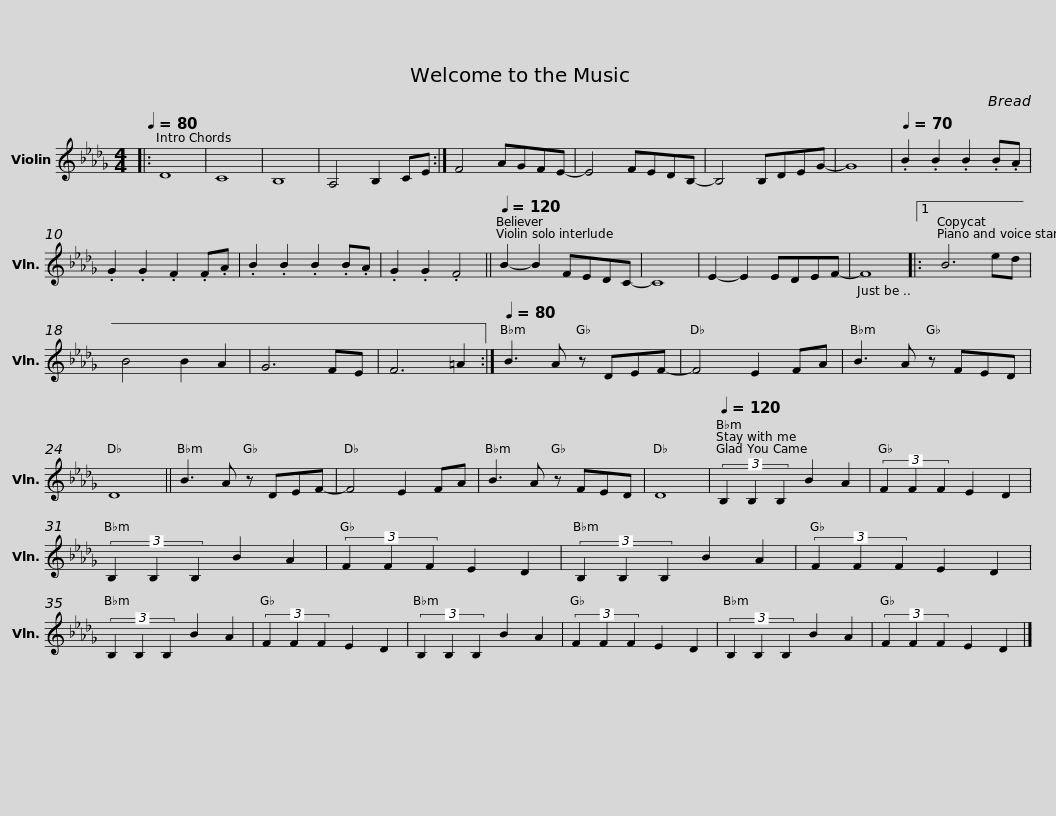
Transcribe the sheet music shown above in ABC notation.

X:1
L:1/8
Q:1/4=80
M:4/4
I:linebreak $
K:Db
V:1 treble
V:1
|: D8 | C8 | B,8 | A,4 B,2 CE :|$ F4 AGFE- | %5
 E4 FEDB,- | B,4 B,DEG- | G8 |$[Q:1/4=70] .B2 .B2 .B2 .B.A | .G2 .G2 .F2 .F.A | %10
 .B2 .B2 .B2 .B.A | .G2 .G2 .F4 ||$[Q:1/4=120] B2- B2 FEDC- | C8 | E2- E2 EDEF- | %15
 F8 |:1$ B6 ed | B4 B2 A2 | G6 FE | F6 =A2 :|$ %20
[Q:1/4=80] B3 A z DEF- | F4 E2 FA | B3 A z FED | D8 ||$ B3 A z DEF- | %25
 F4 E2 FA | B3 A z FED | D8 |$[Q:1/4=120] (3B,2 B,2 B,2 B2 A2 | (3F2 F2 F2 E2 D2 | %30
 (3B,2 B,2 B,2 B2 A2 | (3F2 F2 F2 E2 D2 |$ (3B,2 B,2 B,2 B2 A2 | (3F2 F2 F2 E2 D2 | (3B,2 B,2 B,2 B2 A2 | %35
 (3F2 F2 F2 E2 D2 |$ (3B,2 B,2 B,2 B2 A2 | (3F2 F2 F2 E2 D2 | (3B,2 B,2 B,2 B2 A2 | (3F2 F2 F2 E2 D2 |] %40
